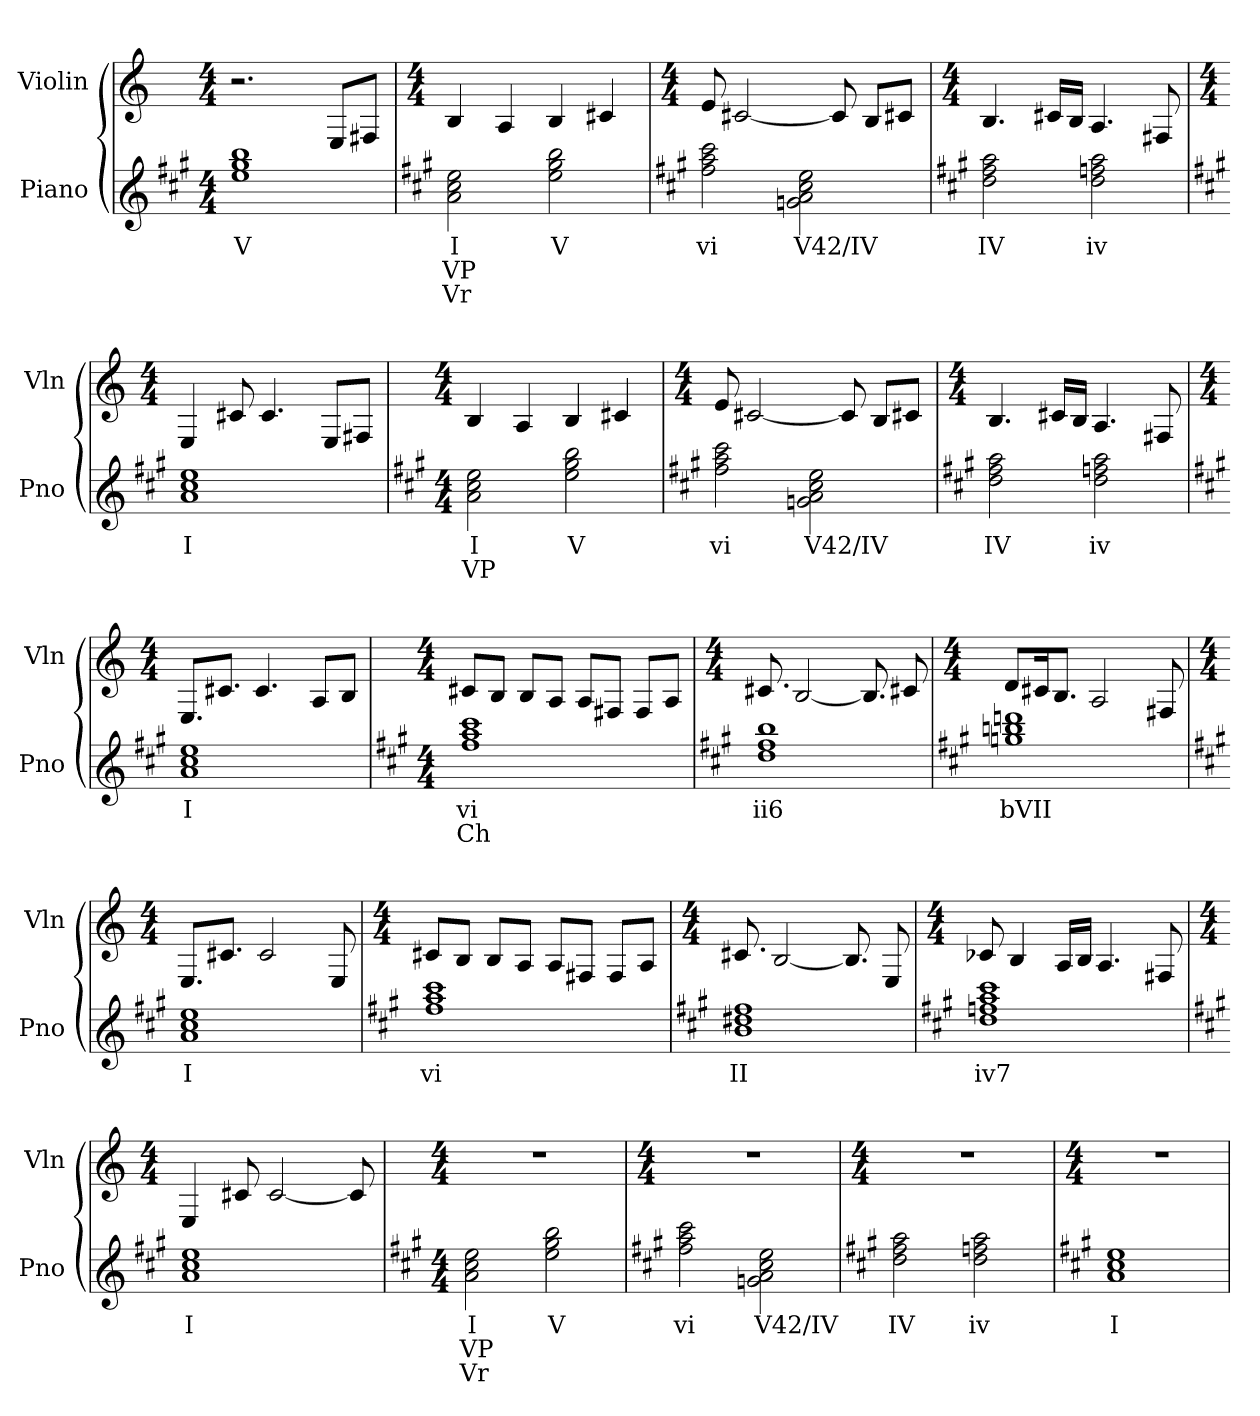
**kern	**text	**text	**text	**kern
*part2	*part2	*part2	*part2	*part1
*staff2	*staff2	*staff2	*staff2	*staff1
*I"Piano	*	*	*	*I"Violin
*I'Pno	*	*	*	*I'Vln
*k[f#c#g#]	*	*	*	*
*A:	*	*	*	*
*M4/4	*	*	*	*M4/4
=	=	=	=	=
1ee 1gg# 1bb	V	.	.	2.r
.	.	.	.	8EL
.	.	.	.	8F#XJ
=	=	=	=	=
*k[f#c#g#]	*	*	*	*
*A:	*	*	*	*
*	*	*	*	*M4/4
2a 2cc# 2ee	I	VP	Vr	4B
.	.	.	.	4A
2ee 2gg# 2bb	V	.	.	4B
.	.	.	.	4c#X
=	=	=	=	=
*k[f#c#g#]	*	*	*	*
*A:	*	*	*	*
*	*	*	*	*M4/4
2ff# 2aa 2ccc#	vi	.	.	8e
.	.	.	.	[2c#X
2gn 2a 2cc# 2ee	V42/IV	.	.	.
.	.	.	.	8c#]
.	.	.	.	8BL
.	.	.	.	8c#XJ
=	=	=	=	=
*k[f#c#g#]	*	*	*	*
*A:	*	*	*	*
*	*	*	*	*M4/4
2dd 2ff# 2aa	IV	.	.	4.B
.	.	.	.	16c#XLL
.	.	.	.	16BJJ
2dd 2ffn 2aa	iv	.	.	4.A
.	.	.	.	8F#X
=	=	=	=	=
*k[f#c#g#]	*	*	*	*
*A:	*	*	*	*
*	*	*	*	*M4/4
1a 1cc# 1ee	I	.	.	4E
.	.	.	.	8c#X
.	.	.	.	4.c#
.	.	.	.	8EL
.	.	.	.	8F#XJ
=	=	=	=	=
*k[f#c#g#]	*	*	*	*
*A:	*	*	*	*
*M4/4	*	*	*	*M4/4
2a 2cc# 2ee	I	VP	.	4B
.	.	.	.	4A
2ee 2gg# 2bb	V	.	.	4B
.	.	.	.	4c#X
=	=	=	=	=
*k[f#c#g#]	*	*	*	*
*A:	*	*	*	*
*	*	*	*	*M4/4
2ff# 2aa 2ccc#	vi	.	.	8e
.	.	.	.	[2c#X
2gn 2a 2cc# 2ee	V42/IV	.	.	.
.	.	.	.	8c#]
.	.	.	.	8BL
.	.	.	.	8c#XJ
=	=	=	=	=
*k[f#c#g#]	*	*	*	*
*A:	*	*	*	*
*	*	*	*	*M4/4
2dd 2ff# 2aa	IV	.	.	4.B
.	.	.	.	16c#XLL
.	.	.	.	16BJJ
2dd 2ffn 2aa	iv	.	.	4.A
.	.	.	.	8F#X
=	=	=	=	=
*k[f#c#g#]	*	*	*	*
*A:	*	*	*	*
*	*	*	*	*M4/4
1a 1cc# 1ee	I	.	.	8.EL
.	.	.	.	8.c#XJ
.	.	.	.	4.c#
.	.	.	.	8AL
.	.	.	.	8BJ
=	=	=	=	=
*k[f#c#g#]	*	*	*	*
*A:	*	*	*	*
*M4/4	*	*	*	*M4/4
1ff# 1aa 1ccc#	vi	Ch	.	8c#XL
.	.	.	.	8BJ
.	.	.	.	8BL
.	.	.	.	8AJ
.	.	.	.	8AL
.	.	.	.	8F#XJ
.	.	.	.	8F#L
.	.	.	.	8AJ
=	=	=	=	=
*k[f#c#g#]	*	*	*	*
*A:	*	*	*	*
*	*	*	*	*M4/4
1dd 1ff# 1bb	ii6	.	.	8.c#X
.	.	.	.	[2B
.	.	.	.	8.B]
.	.	.	.	8c#X
=	=	=	=	=
*k[f#c#g#]	*	*	*	*
*A:	*	*	*	*
*	*	*	*	*M4/4
1ggn 1bbn 1dddn	bVII	.	.	8dL
.	.	.	.	16c#XK
.	.	.	.	8.BJ
.	.	.	.	2A
.	.	.	.	8F#X
=	=	=	=	=
*k[f#c#g#]	*	*	*	*
*A:	*	*	*	*
*	*	*	*	*M4/4
1a 1cc# 1ee	I	.	.	8.EL
.	.	.	.	8.c#XJ
.	.	.	.	2c#
.	.	.	.	8E
=	=	=	=	=
*k[f#c#g#]	*	*	*	*
*A:	*	*	*	*
*	*	*	*	*M4/4
1ff# 1aa 1ccc#	vi	.	.	8c#XL
.	.	.	.	8BJ
.	.	.	.	8BL
.	.	.	.	8AJ
.	.	.	.	8AL
.	.	.	.	8F#XJ
.	.	.	.	8F#L
.	.	.	.	8AJ
=	=	=	=	=
*k[f#c#g#]	*	*	*	*
*A:	*	*	*	*
*	*	*	*	*M4/4
1b 1dd#X 1ff#	II	.	.	8.c#X
.	.	.	.	[2B
.	.	.	.	8.B]
.	.	.	.	8E
=	=	=	=	=
*k[f#c#g#]	*	*	*	*
*A:	*	*	*	*
*	*	*	*	*M4/4
1dd 1ffn 1aa 1ccc#	iv7	.	.	8c-X
.	.	.	.	4B
.	.	.	.	16ALL
.	.	.	.	16BJJ
.	.	.	.	4.A
.	.	.	.	8F#X
=	=	=	=	=
*k[f#c#g#]	*	*	*	*
*A:	*	*	*	*
*	*	*	*	*M4/4
1a 1cc# 1ee	I	.	.	4E
.	.	.	.	8c#X
.	.	.	.	[2c#
.	.	.	.	8c#]
=	=	=	=	=
*k[f#c#g#]	*	*	*	*
*A:	*	*	*	*
*M4/4	*	*	*	*M4/4
2a 2cc# 2ee	I	VP	Vr	1r
2ee 2gg# 2bb	V	.	.	.
=	=	=	=	=
*k[f#c#g#]	*	*	*	*
*A:	*	*	*	*
*	*	*	*	*M4/4
2ff# 2aa 2ccc#	vi	.	.	1r
2gn 2a 2cc# 2ee	V42/IV	.	.	.
=	=	=	=	=
*k[f#c#g#]	*	*	*	*
*A:	*	*	*	*
*	*	*	*	*M4/4
2dd 2ff# 2aa	IV	.	.	1r
2dd 2ffn 2aa	iv	.	.	.
=	=	=	=	=
*k[f#c#g#]	*	*	*	*
*A:	*	*	*	*
*	*	*	*	*M4/4
1a 1cc# 1ee	I	.	.	1r
=	=	=	=	=
*-	*-	*-	*-	*-
